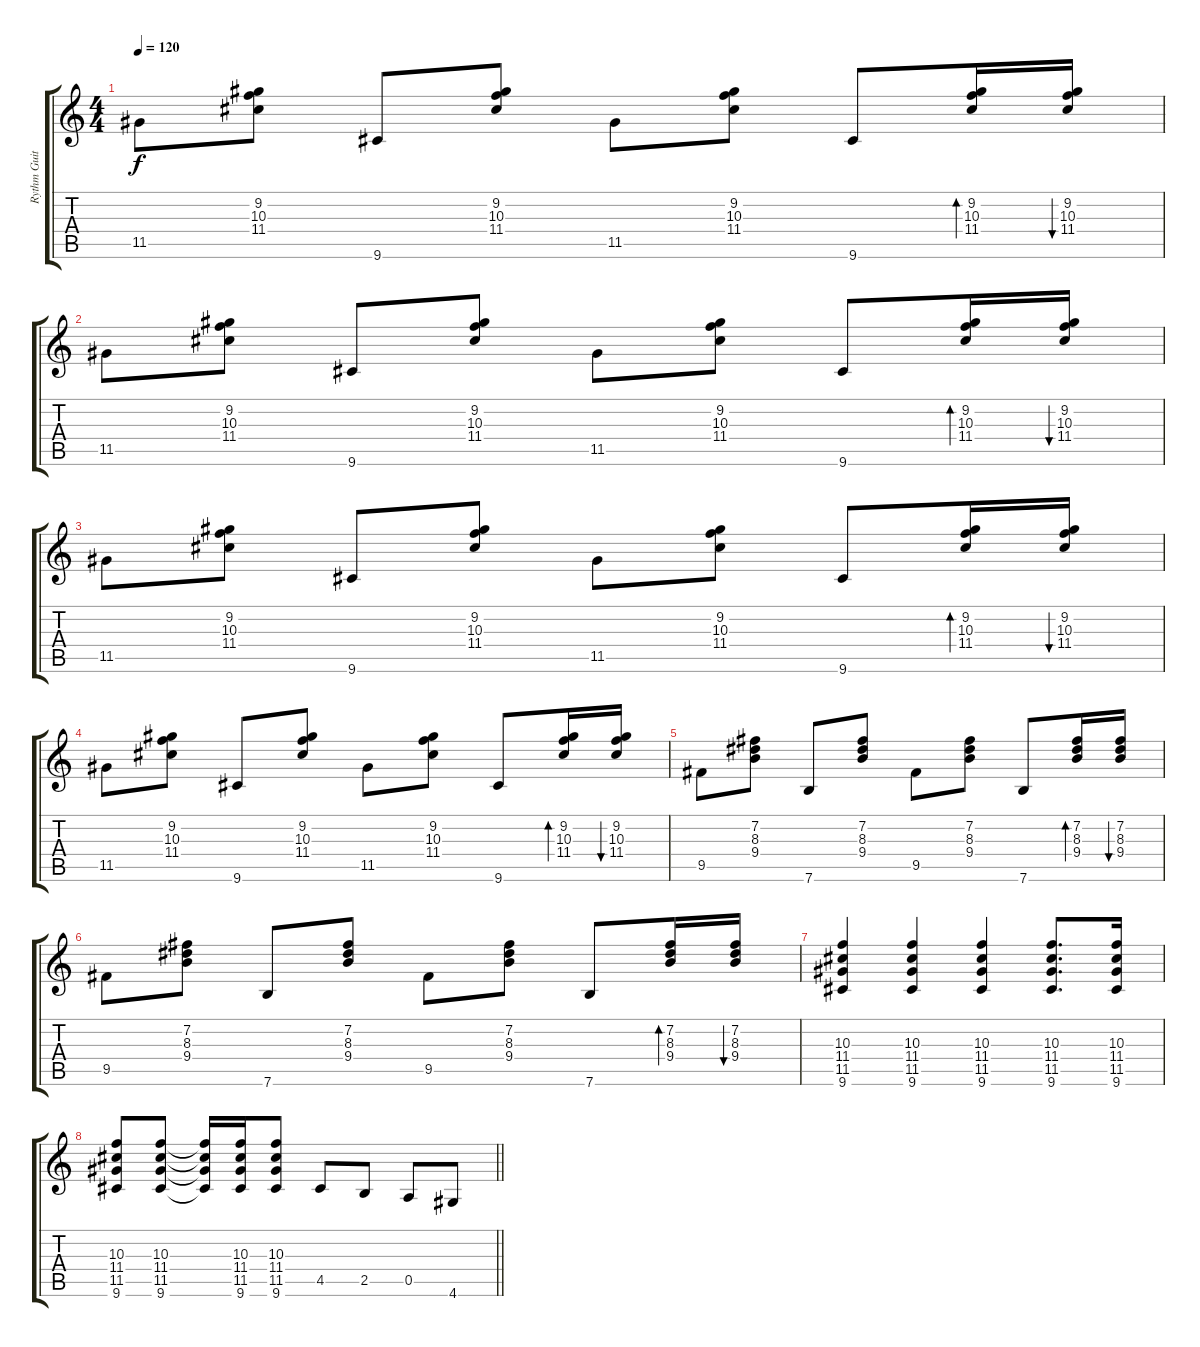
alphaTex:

\track ("Rythm Guitar" "Rythm Guit") {instrument acousticguitarnylon}
\staff {score tabs}
\tuning (E4 B3 G3 D3 A2 E2) {hide}
\ts (4 4)
\tempo 120
\clef g2
\ks c
11.5.8{dy f} (9.2 10.3 11.4).8 9.6.8 (9.2 10.3 11.4).8 11.5.8 (9.2 10.3 11.4).8 9.6.8 (9.2 10.3 11.4).16{bd 60} (9.2 10.3 11.4).16{bu 60} |
11.5.8 (9.2 10.3 11.4).8 9.6.8 (9.2 10.3 11.4).8 11.5.8 (9.2 10.3 11.4).8 9.6.8 (9.2 10.3 11.4).16{bd 60} (9.2 10.3 11.4).16{bu 60} |
11.5.8 (9.2 10.3 11.4).8 9.6.8 (9.2 10.3 11.4).8 11.5.8 (9.2 10.3 11.4).8 9.6.8 (9.2 10.3 11.4).16{bd 60} (9.2 10.3 11.4).16{bu 60} |
11.5.8 (9.2 10.3 11.4).8 9.6.8 (9.2 10.3 11.4).8 11.5.8 (9.2 10.3 11.4).8 9.6.8 (9.2 10.3 11.4).16{bd 60} (9.2 10.3 11.4).16{bu 60} |
9.5.8 (7.2 8.3 9.4).8 7.6.8 (7.2 8.3 9.4).8 9.5.8 (7.2 8.3 9.4).8 7.6.8 (7.2 8.3 9.4).16{bd 60} (7.2 8.3 9.4).16{bu 60} |
9.5.8 (7.2 8.3 9.4).8 7.6.8 (7.2 8.3 9.4).8 9.5.8 (7.2 8.3 9.4).8 7.6.8 (7.2 8.3 9.4).16{bd 60} (7.2 8.3 9.4).16{bu 60} |
(10.3 11.4 11.5 9.6).4 (10.3 11.4 11.5 9.6).4 (10.3 11.4 11.5 9.6).4 (10.3 11.4 11.5 9.6).8{d} (10.3 11.4 11.5 9.6).16 |
\barLineRight lightlight
(10.3 11.4 11.5 9.6).8 (10.3 11.4 11.5 9.6).8 (10.3{t} 11.4{t} 11.5{t} 9.6{t}).16 (10.3 11.4 11.5 9.6).16 (10.3 11.4 11.5 9.6).8 4.5.8 2.5.8 0.5.8 4.6.8
